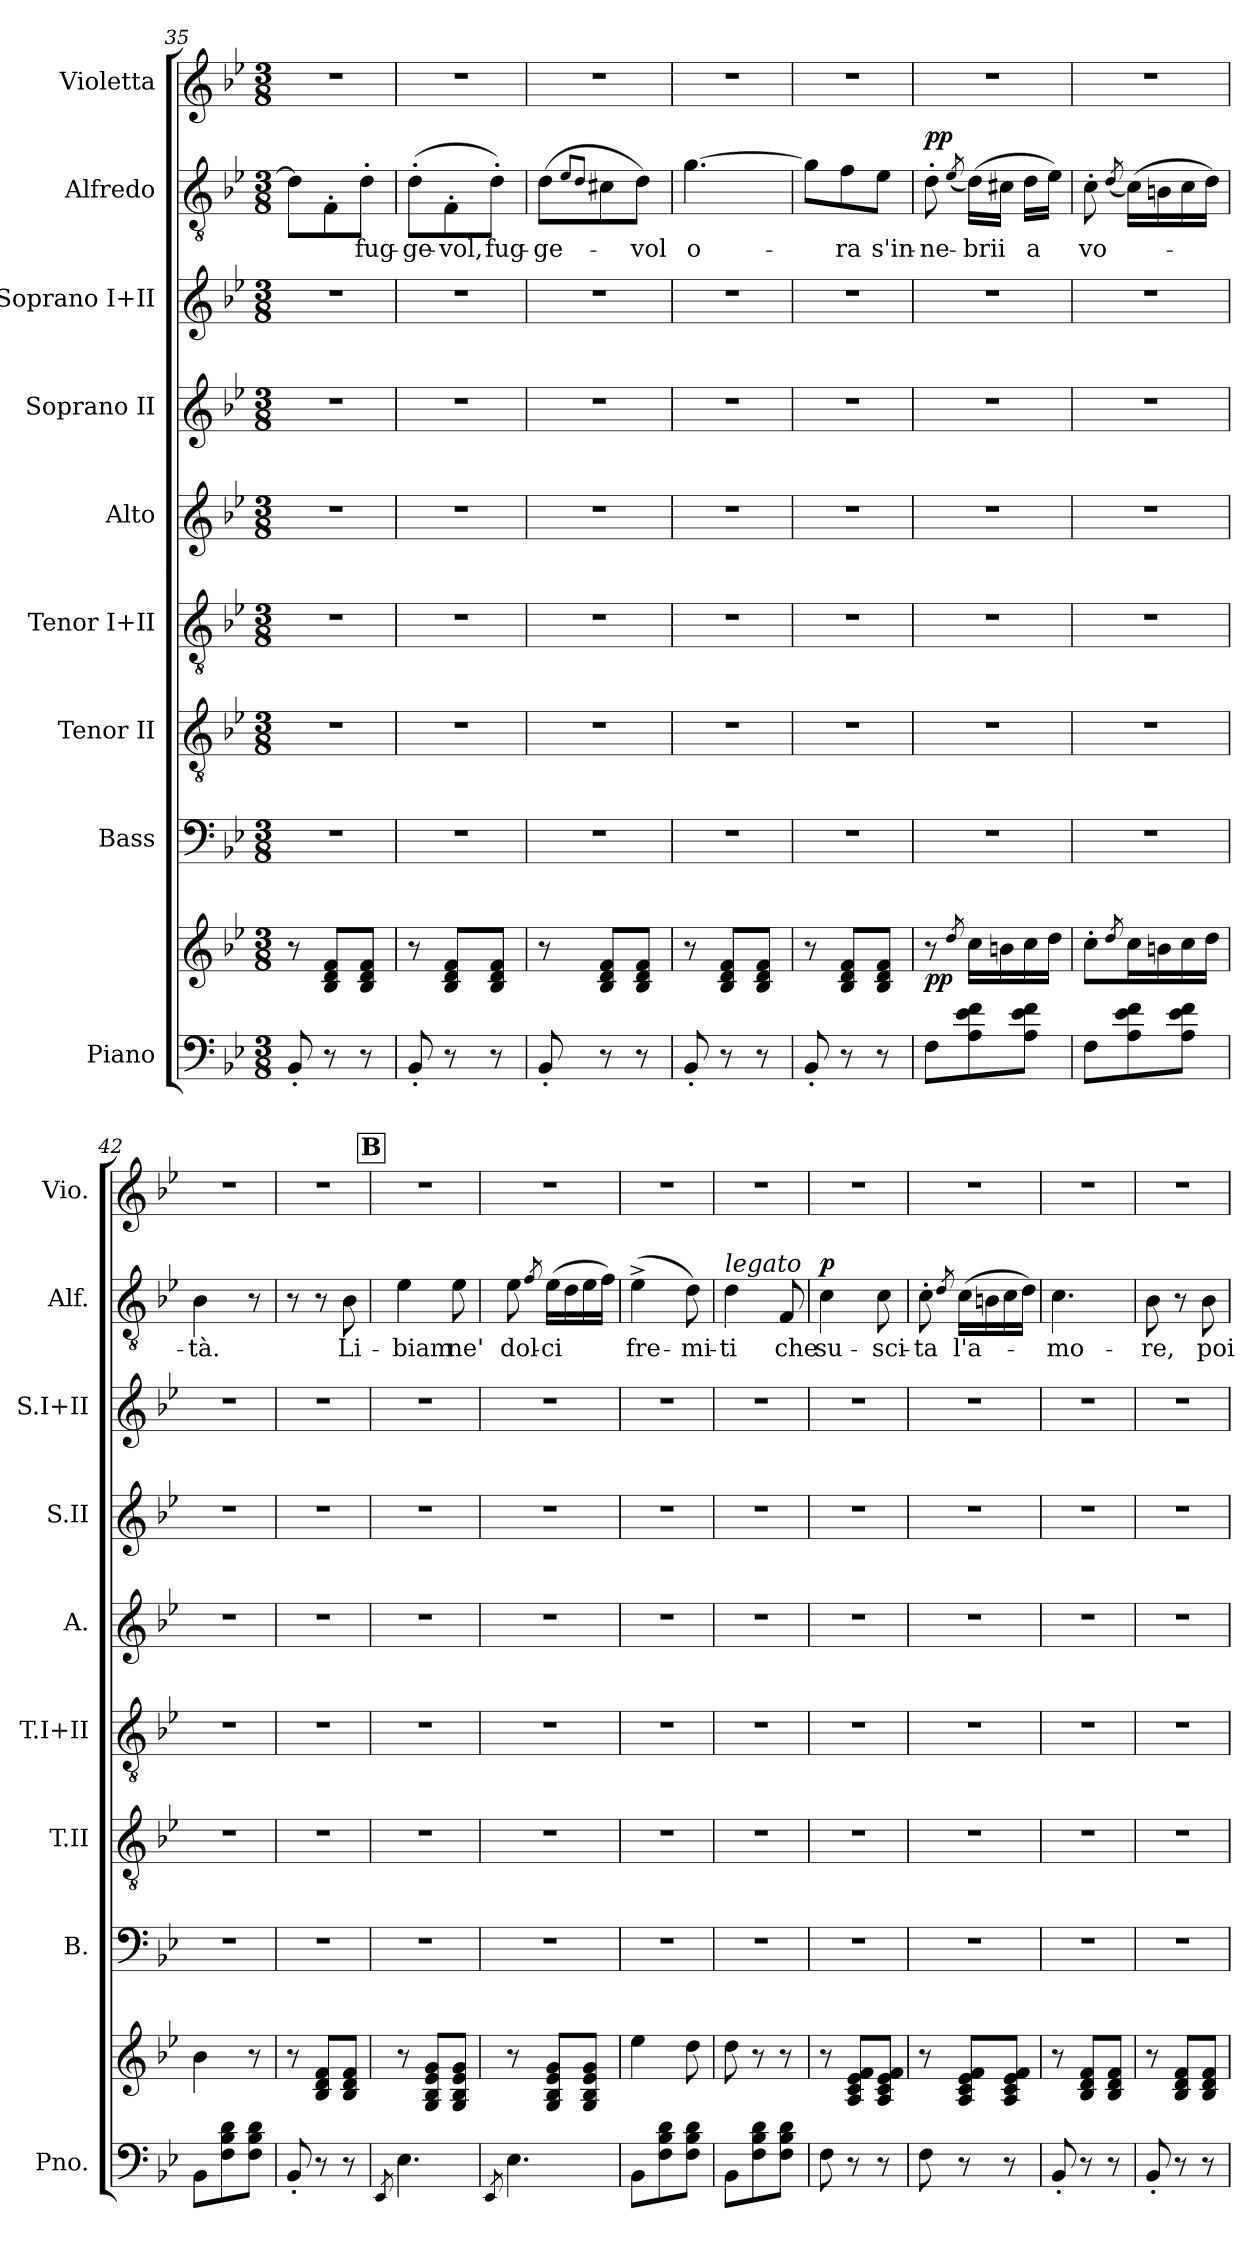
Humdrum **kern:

**kern	**kern	**dynam	**kern	**kern	**kern	**kern	**kern	**kern	**kern	**text	**dynam	**kern
*part9	*part9	*part9	*part8	*part7	*part6	*part5	*part4	*part3	*part2	*part2	*part2	*part1
*staff10	*staff9	*staff9/10	*staff8	*staff7	*staff6	*staff5	*staff4	*staff3	*staff2	*staff2	*staff2	*staff1
*I"Piano	*	*	*I"Bass	*I"Tenor II	*I"Tenor I+II	*I"Alto	*I"Soprano II	*I"Soprano I+II	*I"Alfredo	*	*	*I"Violetta
*I'Pno.	*	*	*I'B.	*I'T.II	*I'T.I+II	*I'A.	*I'S.II	*I'S.I+II	*I'Alf.	*	*	*I'Vio.
*clefF4	*clefG2	*	*clefF4	*clefGv2	*clefGv2	*clefG2	*clefG2	*clefG2	*clefGv2	*	*	*clefG2
*k[b-e-]	*k[b-e-]	*	*k[b-e-]	*k[b-e-]	*k[b-e-]	*k[b-e-]	*k[b-e-]	*k[b-e-]	*k[b-e-]	*	*	*k[b-e-]
*M3/8	*M3/8	*	*M3/8	*M3/8	*M3/8	*M3/8	*M3/8	*M3/8	*M3/8	*	*	*M3/8
=35	=35	=35	=35	=35	=35	=35	=35	=35	=35	=35	=35	=35
8BB-'/	8r	.	4.r	4.r	4.r	4.r	4.r	4.r	8d\L]	.	.	4.r
8r	8B-/ 8d/ 8f/L	.	.	.	.	.	.	.	8F'\	.	.	.
8r	8B-/ 8d/ 8f/J	.	.	.	.	.	.	.	8d'\J	fug-	.	.
!!LO:LB:g=z
=36	=36	=36	=36	=36	=36	=36	=36	=36	=36	=36	=36	=36
8BB-'/	8r	.	4.r	4.r	4.r	4.r	4.r	4.r	(8d'\L	-ge-	.	4.r
8r	8B-/ 8d/ 8f/L	.	.	.	.	.	.	.	8F'\	-vol,	.	.
8r	8B-/ 8d/ 8f/J	.	.	.	.	.	.	.	8d'\J)	fug-	.	.
=37	=37	=37	=37	=37	=37	=37	=37	=37	=37	=37	=37	=37
8BB-'/	8r	.	4.r	4.r	4.r	4.r	4.r	4.r	(8d\L	-ge-	.	4.r
.	.	.	.	.	.	.	.	.	8qe-/L	.	.	.
.	.	.	.	.	.	.	.	.	8qd/J	.	.	.
8r	8B-/ 8d/ 8f/L	.	.	.	.	.	.	.	8c#X\	.	.	.
8r	8B-/ 8d/ 8f/J	.	.	.	.	.	.	.	8d\J)	-vol	.	.
=38	=38	=38	=38	=38	=38	=38	=38	=38	=38	=38	=38	=38
8BB-'/	8r	.	4.r	4.r	4.r	4.r	4.r	4.r	[4.g\	o-	.	4.r
8r	8B-/ 8d/ 8f/L	.	.	.	.	.	.	.	.	.	.	.
8r	8B-/ 8d/ 8f/J	.	.	.	.	.	.	.	.	.	.	.
=39	=39	=39	=39	=39	=39	=39	=39	=39	=39	=39	=39	=39
8BB-'/	8r	.	4.r	4.r	4.r	4.r	4.r	4.r	8g\L]	.	.	4.r
8r	8B-/ 8d/ 8f/L	.	.	.	.	.	.	.	8f\	-ra	.	.
8r	8B-/ 8d/ 8f/J	.	.	.	.	.	.	.	8e-\J	s'in-	.	.
=40	=40	=40	=40	=40	=40	=40	=40	=40	=40	=40	=40	=40
!	!	!LO:DY:b	!	!	!	!	!	!	!	!	!LO:DY:a	!
8F\L	8r	pp	4.r	4.r	4.r	4.r	4.r	4.r	8d'\	-ne-	pp	4.r
.	8qdd/	.	.	.	.	.	.	.	(8qe-/	.	.	.
8A\ 8e-\ 8f\	16cc\LL	.	.	.	.	.	.	.	(16d\LL)	-brii	.	.
.	16bn\	.	.	.	.	.	.	.	16c#X\JJ	.	.	.
8A\ 8e-\ 8f\J	16cc\	.	.	.	.	.	.	.	16d\LL	a	.	.
.	16dd\JJ	.	.	.	.	.	.	.	16e-\JJ)	.	.	.
=41	=41	=41	=41	=41	=41	=41	=41	=41	=41	=41	=41	=41
8F\L	8cc'\L	.	4.r	4.r	4.r	4.r	4.r	4.r	8c'\	vo-	.	4.r
.	8qdd/	.	.	.	.	.	.	.	(8qd/	.	.	.
8A\ 8e-\ 8f\	16cc\L	.	.	.	.	.	.	.	(16c\LL)	.	.	.
.	16bn\	.	.	.	.	.	.	.	16Bn\	.	.	.
8A\ 8e-\ 8f\J	16cc\	.	.	.	.	.	.	.	16c\	.	.	.
.	16dd\JJ	.	.	.	.	.	.	.	16d\JJ)	.	.	.
=42	=42	=42	=42	=42	=42	=42	=42	=42	=42	=42	=42	=42
8BB-/L	4b-\	.	4.r	4.r	4.r	4.r	4.r	4.r	4B-\	-tà.	.	4.r
8F\ 8B-\ 8d\	.	.	.	.	.	.	.	.	.	.	.	.
8F\ 8B-\ 8d\J	8r	.	.	.	.	.	.	.	8r	.	.	.
=43	=43	=43	=43	=43	=43	=43	=43	=43	=43	=43	=43	=43
8BB-'/	8r	.	4.r	4.r	4.r	4.r	4.r	4.r	8r	.	.	4.r
8r	8B-/ 8d/ 8f/L	.	.	.	.	.	.	.	8r	.	.	.
8r	8B-/ 8d/ 8f/J	.	.	.	.	.	.	.	8B-\	Li-	.	.
!!LO:REH:place=s1:a:B:fs=14:t=B
=44	=44	=44	=44	=44	=44	=44	=44	=44	=44	=44	=44	=44
8qEE-/	.	.	.	.	.	.	.	.	.	.	.	.
4.E-\	8r	.	4.r	4.r	4.r	4.r	4.r	4.r	4e-\	-biam	.	4.r
.	8G/ 8B-/ 8e-/ 8g/L	.	.	.	.	.	.	.	.	.	.	.
.	8G/ 8B-/ 8e-/ 8g/J	.	.	.	.	.	.	.	8e-\	ne'	.	.
!!LO:LB:g=z
=45	=45	=45	=45	=45	=45	=45	=45	=45	=45	=45	=45	=45
8qEE-/	.	.	.	.	.	.	.	.	.	.	.	.
4.E-\	8r	.	4.r	4.r	4.r	4.r	4.r	4.r	8e-\	dol-	.	4.r
.	.	.	.	.	.	.	.	.	8qf/	.	.	.
.	8G/ 8B-/ 8e-/ 8g/L	.	.	.	.	.	.	.	(16e-\LL	-ci	.	.
.	.	.	.	.	.	.	.	.	16d\	.	.	.
.	8G/ 8B-/ 8e-/ 8g/J	.	.	.	.	.	.	.	16e-\	.	.	.
.	.	.	.	.	.	.	.	.	16f\JJ)	.	.	.
=46	=46	=46	=46	=46	=46	=46	=46	=46	=46	=46	=46	=46
8BB-/L	4ee-\	.	4.r	4.r	4.r	4.r	4.r	4.r	(4e-^\	fre-	.	4.r
8F\ 8B-\ 8d\	.	.	.	.	.	.	.	.	.	.	.	.
8F\ 8B-\ 8d\J	8dd\	.	.	.	.	.	.	.	8d\)	-mi-	.	.
=47	=47	=47	=47	=47	=47	=47	=47	=47	=47	=47	=47	=47
!	!	!	!	!	!	!	!	!	!LO:TX:a:i:t=legato	!	!	!
8BB-/L	8dd\	.	4.r	4.r	4.r	4.r	4.r	4.r	4d\	-ti	.	4.r
8F\ 8B-\ 8d\	8r	.	.	.	.	.	.	.	.	.	.	.
8F\ 8B-\ 8d\J	8r	.	.	.	.	.	.	.	8F/	che	.	.
=48	=48	=48	=48	=48	=48	=48	=48	=48	=48	=48	=48	=48
!	!	!	!	!	!	!	!	!	!	!	!LO:DY:a	!
8F\	8r	.	4.r	4.r	4.r	4.r	4.r	4.r	4c\	su-	p	4.r
8r	8A/ 8c/ 8e-/ 8f/L	.	.	.	.	.	.	.	.	.	.	.
8r	8A/ 8c/ 8e-/ 8f/J	.	.	.	.	.	.	.	8c\	-sci-	.	.
=49	=49	=49	=49	=49	=49	=49	=49	=49	=49	=49	=49	=49
8F\	8r	.	4.r	4.r	4.r	4.r	4.r	4.r	8c'\	-ta	.	4.r
.	.	.	.	.	.	.	.	.	8qd/	.	.	.
8r	8A/ 8c/ 8e-/ 8f/L	.	.	.	.	.	.	.	(16c\LL	l'a-	.	.
.	.	.	.	.	.	.	.	.	16Bn\	.	.	.
8r	8A/ 8c/ 8e-/ 8f/J	.	.	.	.	.	.	.	16c\	.	.	.
.	.	.	.	.	.	.	.	.	16d\JJ)	.	.	.
=50	=50	=50	=50	=50	=50	=50	=50	=50	=50	=50	=50	=50
8BB-'/	8r	.	4.r	4.r	4.r	4.r	4.r	4.r	4.c\	-mo-	.	4.r
8r	8B-/ 8d/ 8f/L	.	.	.	.	.	.	.	.	.	.	.
8r	8B-/ 8d/ 8f/J	.	.	.	.	.	.	.	.	.	.	.
=51	=51	=51	=51	=51	=51	=51	=51	=51	=51	=51	=51	=51
8BB-'/	8r	.	4.r	4.r	4.r	4.r	4.r	4.r	8B-\	-re,	.	4.r
8r	8B-/ 8d/ 8f/L	.	.	.	.	.	.	.	8r	.	.	.
8r	8B-/ 8d/ 8f/J	.	.	.	.	.	.	.	8B-\	poi-	.	.
=	=	=	=	=	=	=	=	=	=	=	=	=
*-	*-	*-	*-	*-	*-	*-	*-	*-	*-	*-	*-	*-
